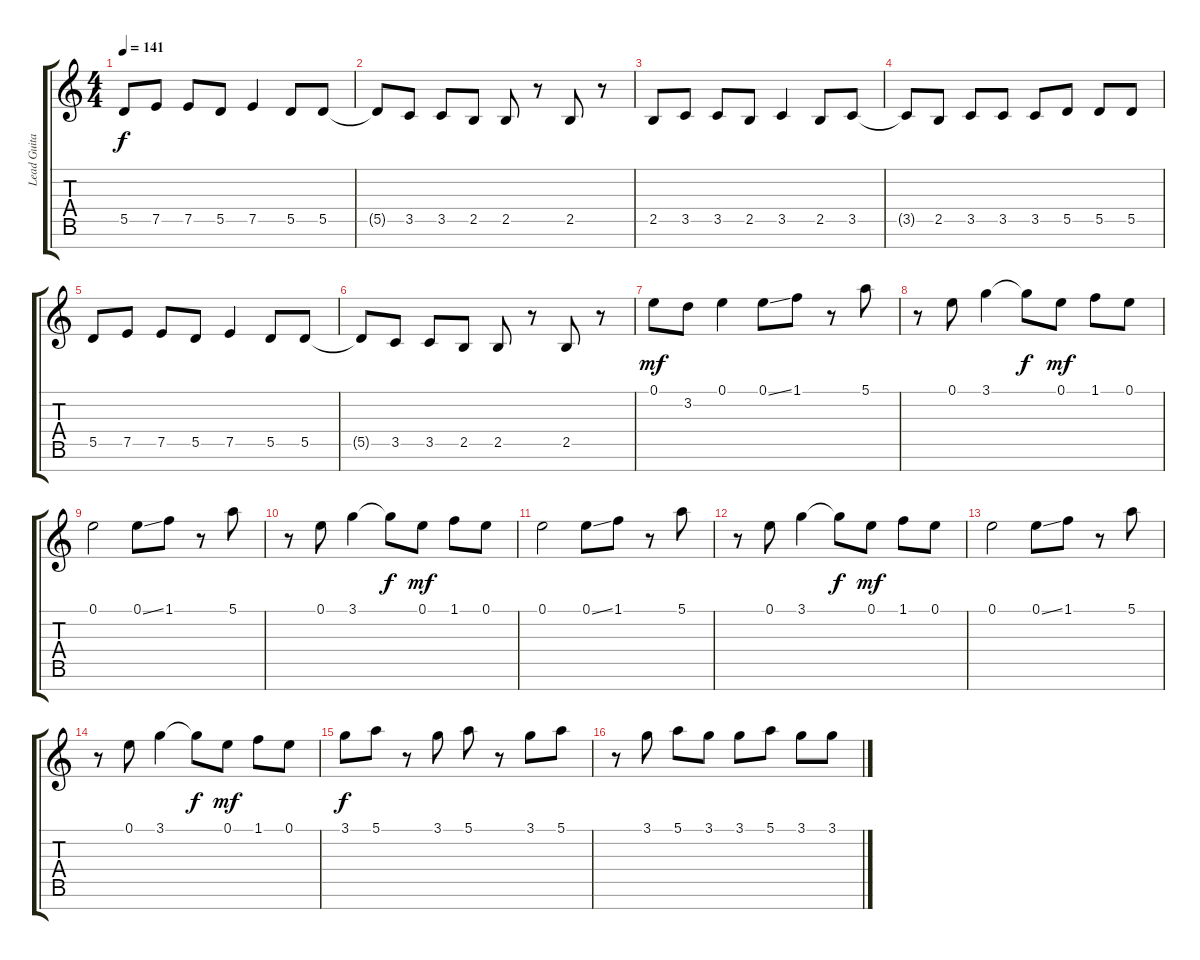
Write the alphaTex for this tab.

\track ("Lead Guitar 2" "Lead Guita") {instrument distortionguitar}
\staff {score tabs}
\tuning (E4 B3 G3 D3 A2 E2 B1) {hide}
\ts (4 4)
\tempo 141
\clef g2
\ks c
5.5.8{dy f} 7.5.8 7.5.8 5.5.8 7.5.4 5.5.8 5.5.8 |
5.5{t}.8 3.5.8 3.5.8 2.5.8 2.5.8 r.8 2.5.8 r.8 |
2.5.8 3.5.8 3.5.8 2.5.8 3.5.4 2.5.8 3.5.8 |
3.5{t}.8 2.5.8 3.5.8 3.5.8 3.5.8 5.5.8 5.5.8 5.5.8 |
5.5.8 7.5.8 7.5.8 5.5.8 7.5.4 5.5.8 5.5.8 |
5.5{t}.8 3.5.8 3.5.8 2.5.8 2.5.8 r.8 2.5.8 r.8 |
0.1.8{dy mf} 3.2.8 0.1.4 0.1{ss}.8 1.1.8 r.8 5.1.8 |
r.8 0.1.8 3.1.4 3.1{t}.8{dy f} 0.1.8{dy mf} 1.1.8 0.1.8 |
0.1.2 0.1{ss}.8 1.1.8 r.8 5.1.8 |
r.8 0.1.8 3.1.4 3.1{t}.8{dy f} 0.1.8{dy mf} 1.1.8 0.1.8 |
0.1.2 0.1{ss}.8 1.1.8 r.8 5.1.8 |
r.8 0.1.8 3.1.4 3.1{t}.8{dy f} 0.1.8{dy mf} 1.1.8 0.1.8 |
0.1.2 0.1{ss}.8 1.1.8 r.8 5.1.8 |
r.8 0.1.8 3.1.4 3.1{t}.8{dy f} 0.1.8{dy mf} 1.1.8 0.1.8 |
3.1.8{dy f} 5.1.8 r.8 3.1.8 5.1.8 r.8 3.1.8 5.1.8 |
r.8 3.1.8 5.1.8 3.1.8 3.1.8 5.1.8 3.1.8 3.1.8
